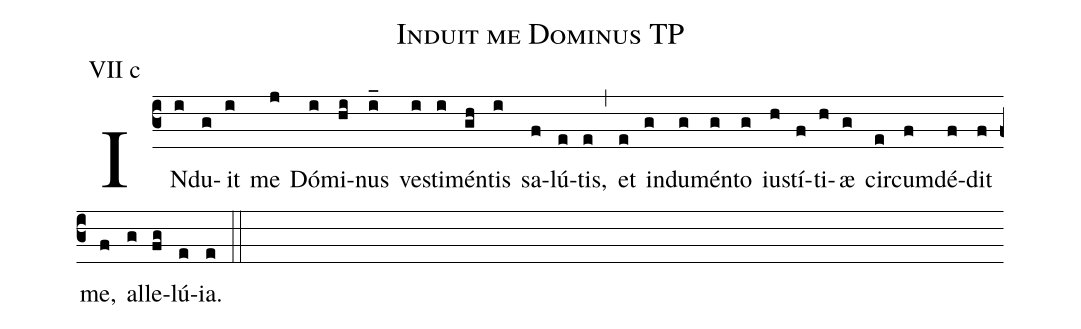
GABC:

name: Induit me Dominus TP;
annotation: VII c;
mode: 7;
%%
(c3)
IN(i)du(g)it(i) me(j) Dó(i)mi(hi)nus(i_) ve(i)sti(i)mén(gh)tis(i) sa(f)lú(e)tis,(e) (,)
et(e) in(g)du(g)mén(g)to(g) iu(h)stí(f)ti(h)æ(g) cir(e)cum(f)dé(f)dit(f) me,(f) al(g)le(fg)lú(e)ia.(e) (::)
